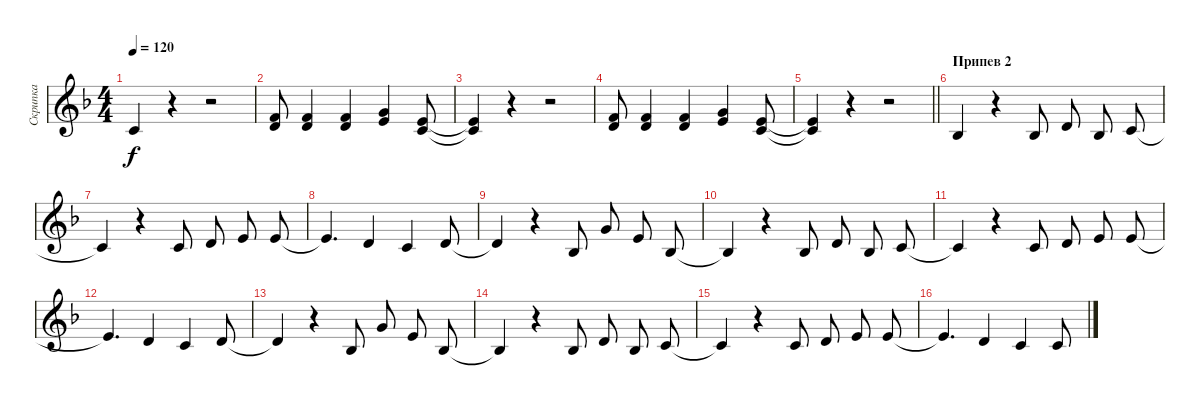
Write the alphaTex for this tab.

\track ("Скрипка" "Скрипка") {instrument violin}
\staff {score}
\tuning (E4 B3 G3 D3 A2 E2) {hide}
\ts (4 4)
\tempo 120
\clef g2
\ks f
1.2{t}.4{dy f} r.4 r.2 |
(1.1 3.2).8 (1.1 3.2).4 (1.1 3.2).4 (0.1 8.2).4 (0.1 1.2).8 |
(0.1{t} 1.2{t}).4 r.4 r.2 |
(1.1 3.2).8 (1.1 3.2).4 (1.1 3.2).4 (0.1 8.2).4 (0.1 1.2).8 |
\barLineRight lightlight
(0.1{t} 1.2{t}).4 r.4 r.2 |
\section ("" "Припев 2")
3.3.4 r.4 3.3.8{beam split} 3.2.8 3.3.8{beam split} 1.2.8 |
1.2{t}.4 r.4 1.2.8{beam split} 3.2.8 0.1.8{beam split} 0.1.8 |
0.1{t}.4{d} 3.2.4 1.2.4 3.2.8 |
3.2{t}.4 r.4 3.3.8{beam split} 3.1.8 0.1.8{beam split} 3.3.8 |
3.3{t}.4 r.4 3.3.8{beam split} 3.2.8 3.3.8{beam split} 1.2.8 |
1.2{t}.4 r.4 1.2.8{beam split} 3.2.8 0.1.8{beam split} 0.1.8 |
0.1{t}.4{d} 3.2.4 1.2.4 3.2.8 |
3.2{t}.4 r.4 3.3.8{beam split} 3.1.8 0.1.8{beam split} 3.3.8 |
3.3{t}.4 r.4 3.3.8{beam split} 3.2.8 3.3.8{beam split} 1.2.8 |
1.2{t}.4 r.4 1.2.8{beam split} 3.2.8 0.1.8{beam split} 0.1.8 |
0.1{t}.4{d} 3.2.4 1.2.4 1.2.8
